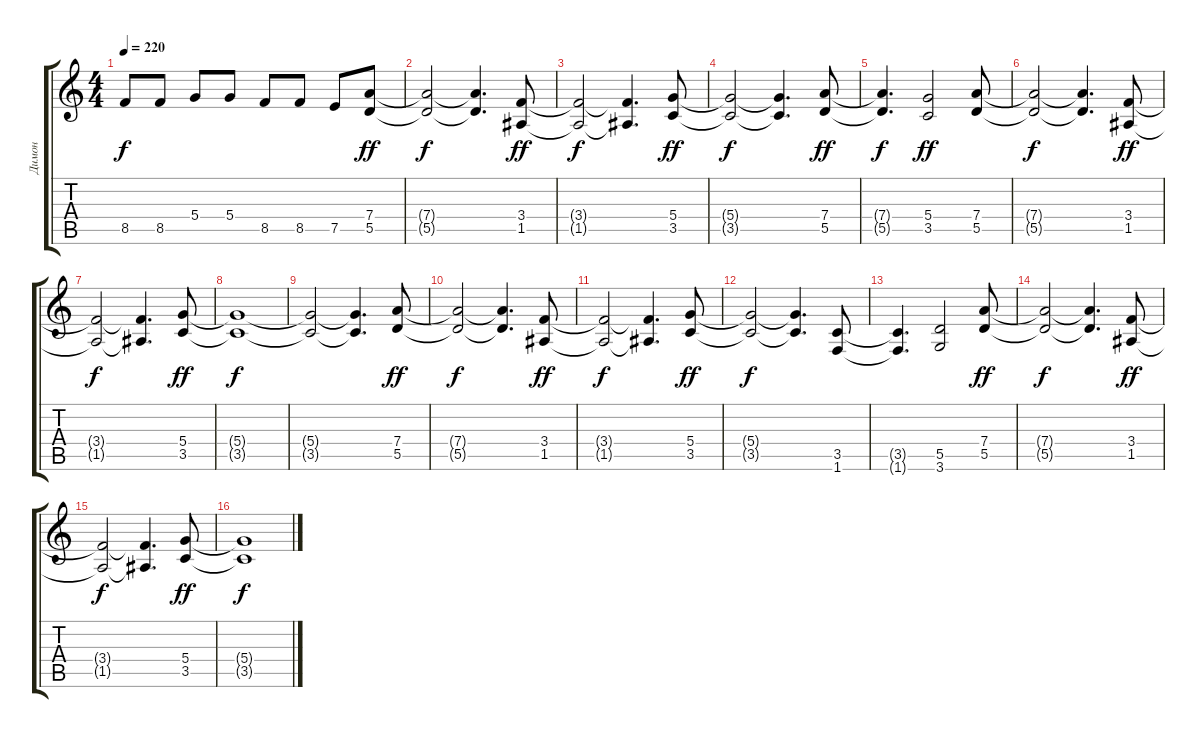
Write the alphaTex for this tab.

\track ("Димон" "Димон") {instrument distortionguitar}
\staff {score tabs}
\tuning (E4 B3 G3 D3 A2 E2) {hide}
\ts (4 4)
\tempo 220
\clef g2
\ks c
8.5.8{dy f} 8.5.8 5.4.8 5.4.8 8.5.8 8.5.8 7.5.8 (7.4 5.5).8{dy ff} |
(7.4{t} 5.5{t}).2{dy f} (7.4{t} 5.5{t}).4{d} (3.4 1.5).8{dy ff} |
(3.4{t} 1.5{t}).2{dy f} (3.4{t} 1.5{t}).4{d} (5.4 3.5).8{dy ff} |
(5.4{t} 3.5{t}).2{dy f} (5.4{t} 3.5{t}).4{d} (7.4 5.5).8{dy ff} |
(7.4{t} 5.5{t}).4{d dy f} (5.4 3.5).2{dy ff} (7.4 5.5).8 |
(7.4{t} 5.5{t}).2{dy f} (7.4{t} 5.5{t}).4{d} (3.4 1.5).8{dy ff} |
(3.4{t} 1.5{t}).2{dy f} (3.4{t} 1.5{t}).4{d} (5.4 3.5).8{dy ff} |
(5.4{t} 3.5{t}).1{dy f} |
(5.4{t} 3.5{t}).2 (5.4{t} 3.5{t}).4{d} (7.4 5.5).8{dy ff} |
(7.4{t} 5.5{t}).2{dy f} (7.4{t} 5.5{t}).4{d} (3.4 1.5).8{dy ff} |
(3.4{t} 1.5{t}).2{dy f} (3.4{t} 1.5{t}).4{d} (5.4 3.5).8{dy ff} |
(5.4{t} 3.5{t}).2{dy f} (5.4{t} 3.5{t}).4{d} (3.5 1.6).8 |
(3.5{t} 1.6{t}).4{d} (5.5 3.6).2 (7.4 5.5).8{dy ff} |
(7.4{t} 5.5{t}).2{dy f} (7.4{t} 5.5{t}).4{d} (3.4 1.5).8{dy ff} |
(3.4{t} 1.5{t}).2{dy f} (3.4{t} 1.5{t}).4{d} (5.4 3.5).8{dy ff} |
(5.4{t} 3.5{t}).1{dy f}
